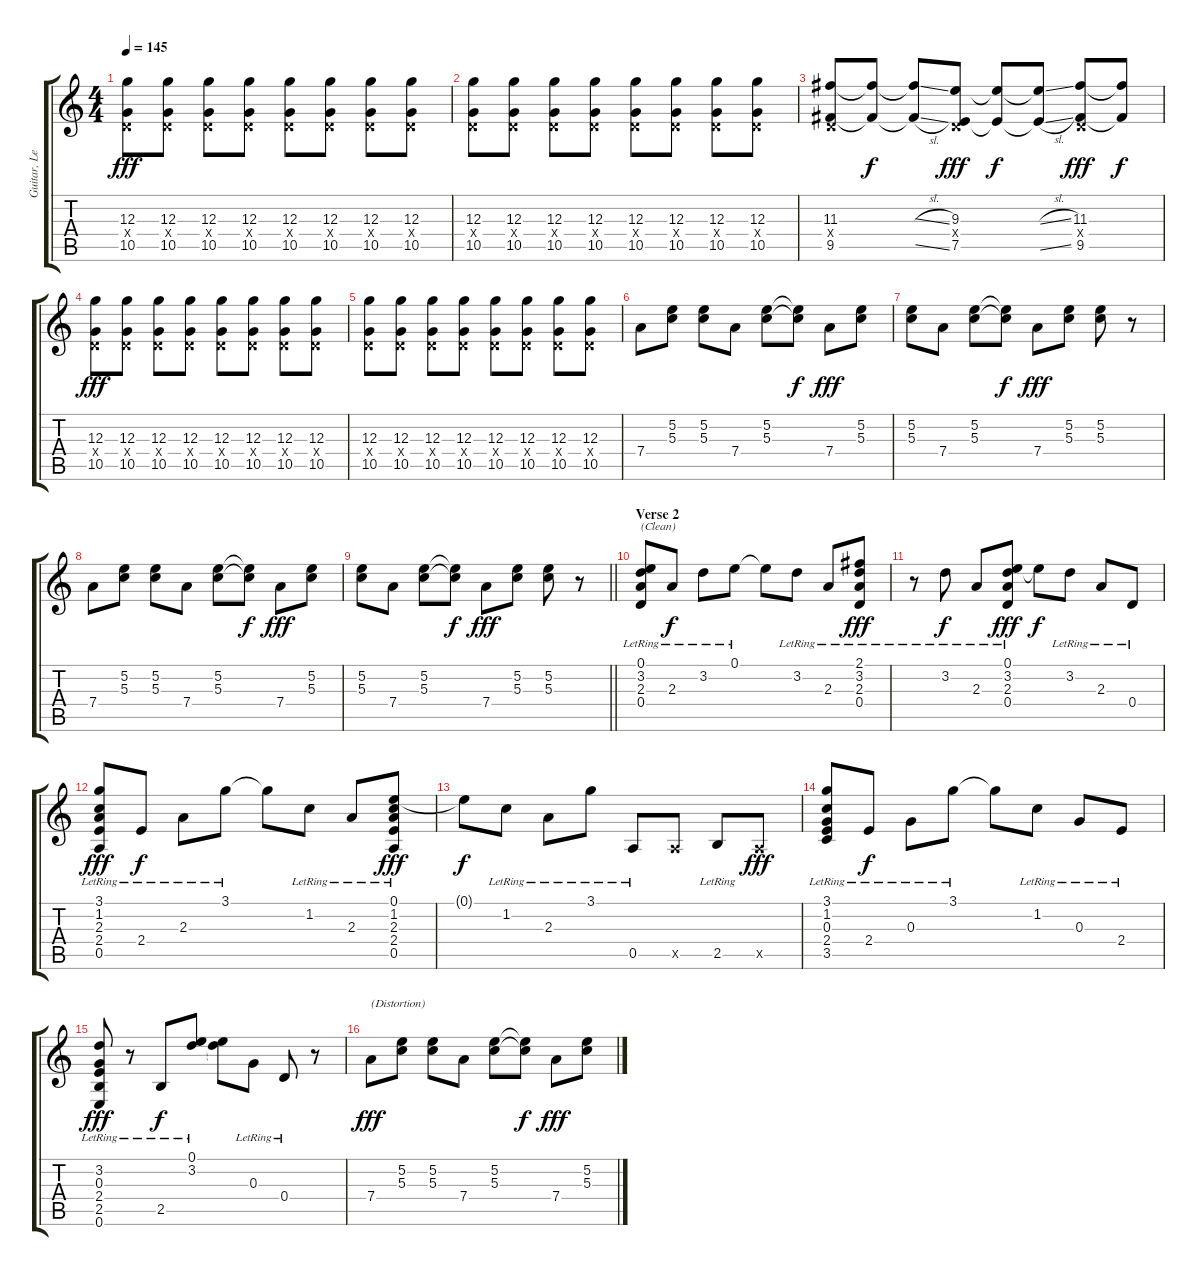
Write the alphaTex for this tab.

\track ("Guitar, Lead" "Guitar, Le") {instrument overdrivenguitar}
\staff {score tabs}
\tuning (E4 B3 G3 D3 A2 E2) {hide}
\ts (4 4)
\tempo 145
\clef g2
\ks c
(12.3 0.4{x} 10.5).8{dy fff} (12.3 0.4{x} 10.5).8 (12.3 0.4{x} 10.5).8 (12.3 0.4{x} 10.5).8 (12.3 0.4{x} 10.5).8 (12.3 0.4{x} 10.5).8 (12.3 0.4{x} 10.5).8 (12.3 0.4{x} 10.5).8 |
(12.3 0.4{x} 10.5).8 (12.3 0.4{x} 10.5).8 (12.3 0.4{x} 10.5).8 (12.3 0.4{x} 10.5).8 (12.3 0.4{x} 10.5).8 (12.3 0.4{x} 10.5).8 (12.3 0.4{x} 10.5).8 (12.3 0.4{x} 10.5).8 |
(11.3 0.4{x} 9.5).8 (11.3{t} 9.5{t}).8{dy f} (11.3{sl t} 9.5{sl t}).8 (9.3 0.4{x} 7.5).8{dy fff} (9.3{t} 7.5{t}).8{dy f} (9.3{sl t} 7.5{sl t}).8 (11.3 0.4{x} 9.5).8{dy fff} (11.3{t} 9.5{t}).8{dy f} |
(12.3 0.4{x} 10.5).8{dy fff} (12.3 0.4{x} 10.5).8 (12.3 0.4{x} 10.5).8 (12.3 0.4{x} 10.5).8 (12.3 0.4{x} 10.5).8 (12.3 0.4{x} 10.5).8 (12.3 0.4{x} 10.5).8 (12.3 0.4{x} 10.5).8 |
(12.3 0.4{x} 10.5).8 (12.3 0.4{x} 10.5).8 (12.3 0.4{x} 10.5).8 (12.3 0.4{x} 10.5).8 (12.3 0.4{x} 10.5).8 (12.3 0.4{x} 10.5).8 (12.3 0.4{x} 10.5).8 (12.3 0.4{x} 10.5).8 |
7.4.8 (5.2 5.3).8 (5.2 5.3).8 7.4.8 (5.2 5.3).8 (5.2{t} 5.3{t}).8{dy f} 7.4.8{dy fff} (5.2 5.3).8 |
(5.2 5.3).8 7.4.8 (5.2 5.3).8 (5.2{t} 5.3{t}).8{dy f} 7.4.8{dy fff} (5.2 5.3).8 (5.2 5.3).8 r.8 |
7.4.8 (5.2 5.3).8 (5.2 5.3).8 7.4.8 (5.2 5.3).8 (5.2{t} 5.3{t}).8{dy f} 7.4.8{dy fff} (5.2 5.3).8 |
\barLineRight lightlight
(5.2 5.3).8 7.4.8 (5.2 5.3).8 (5.2{t} 5.3{t}).8{dy f} 7.4.8{dy fff} (5.2 5.3).8 (5.2 5.3).8 r.8 |
\section ("" "Verse 2")
(0.1{lr} 3.2{lr} 2.3{lr} 0.4{lr}).8{txt "(Clean)" volume 11 instrument electricguitarclean} 2.3{lr}.8{dy f} 3.2{lr}.8 0.1{lr}.8 0.1{t}.8 3.2{lr}.8 2.3{lr}.8 (2.1 3.2{lr} 2.3{lr} 0.4{lr}).8{dy fff} |
r.8 3.2{lr}.8{dy f} 2.3{lr}.8 (0.1 3.2{lr} 2.3{lr} 0.4{lr}).8{dy fff} 0.1{t}.8{dy f} 3.2{lr}.8 2.3{lr}.8 0.4{lr}.8 |
(3.1{lr} 1.2{lr} 2.3{lr} 2.4{lr} 0.5{lr}).8{dy fff} 2.4{lr}.8{dy f} 2.3{lr}.8 3.1{lr}.8 3.1{t}.8 1.2{lr}.8 2.3{lr}.8 (0.1{lr} 1.2{lr} 2.3{lr} 2.4{lr} 0.5{lr}).8{dy fff} |
0.1{t}.8{dy f} 1.2{lr}.8 2.3{lr}.8 3.1{lr}.8 0.5{lr}.8 0.5{x}.8 2.5{lr}.8 0.5{x}.8{dy fff} |
(3.1{lr} 1.2{lr} 0.3{lr} 2.4{lr} 3.5{lr}).8 2.4{lr}.8{dy f} 0.3{lr}.8 3.1{lr}.8 3.1{t}.8 1.2{lr}.8 0.3{lr}.8 2.4{lr}.8 |
(3.2{lr} 0.3{lr} 2.4{lr} 2.5{lr} 0.6{lr}).8{dy fff} r.8 2.5{lr}.8{dy f} (0.1{lr} 3.2{lr}).8 (0.1{t} 3.2{t}).8 0.3{lr}.8 0.4{lr}.8 r.8 |
7.4.8{txt "(Distortion)" dy fff instrument overdrivenguitar} (5.2 5.3).8 (5.2 5.3).8 7.4.8 (5.2 5.3).8 (5.2{t} 5.3{t}).8{dy f} 7.4.8{dy fff} (5.2 5.3).8
